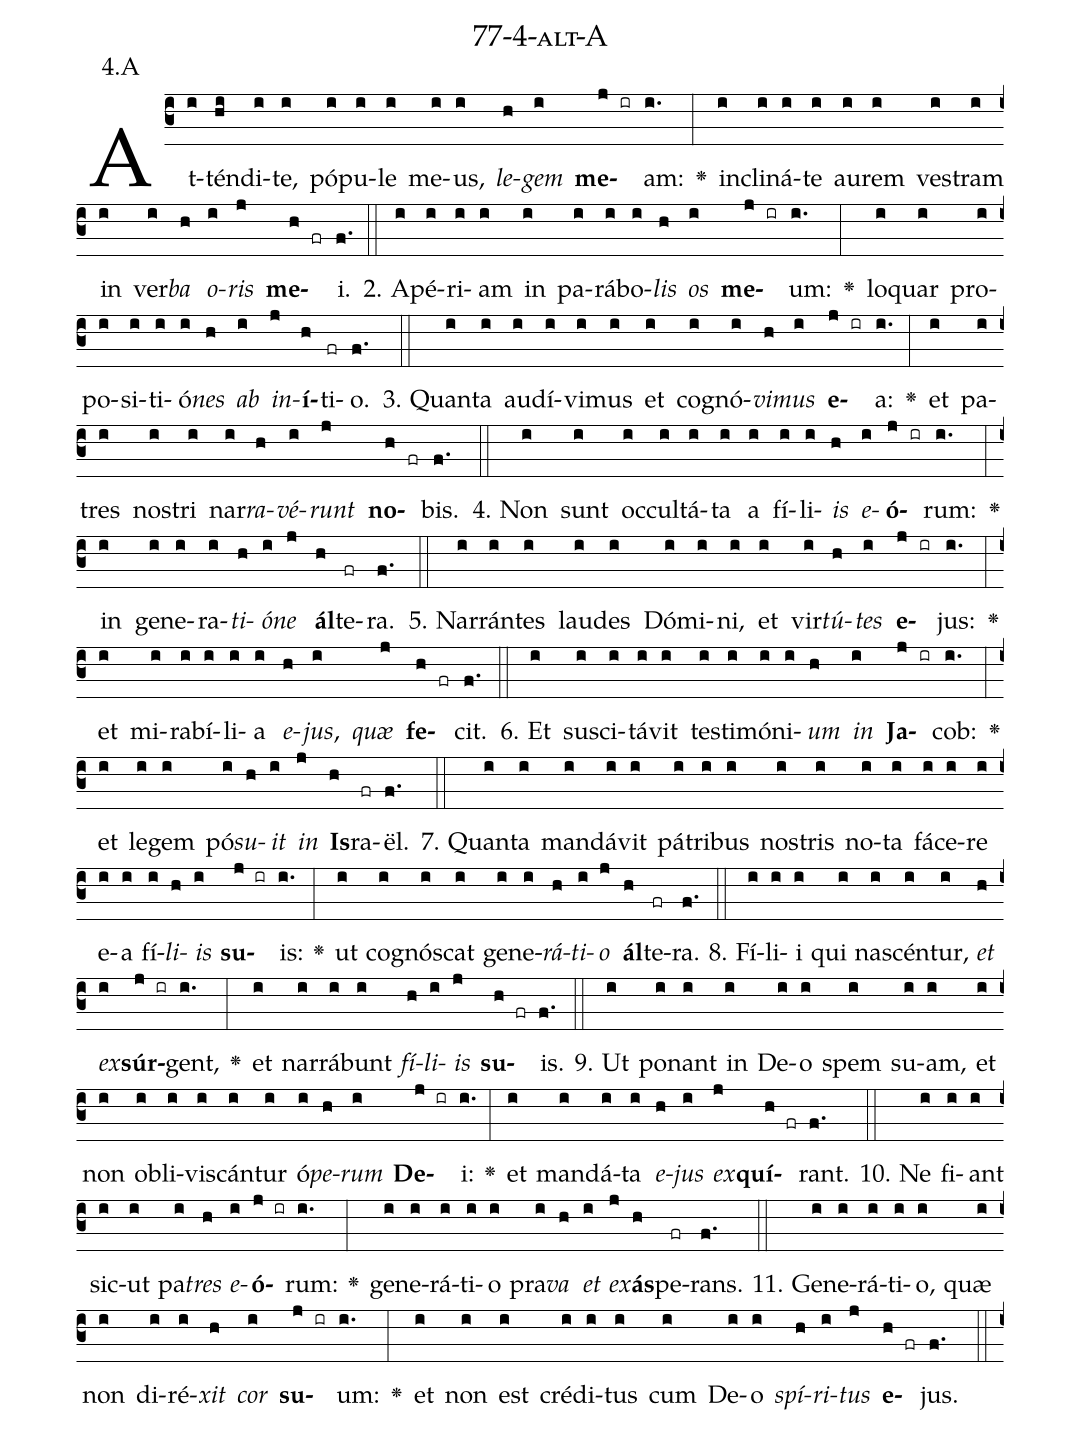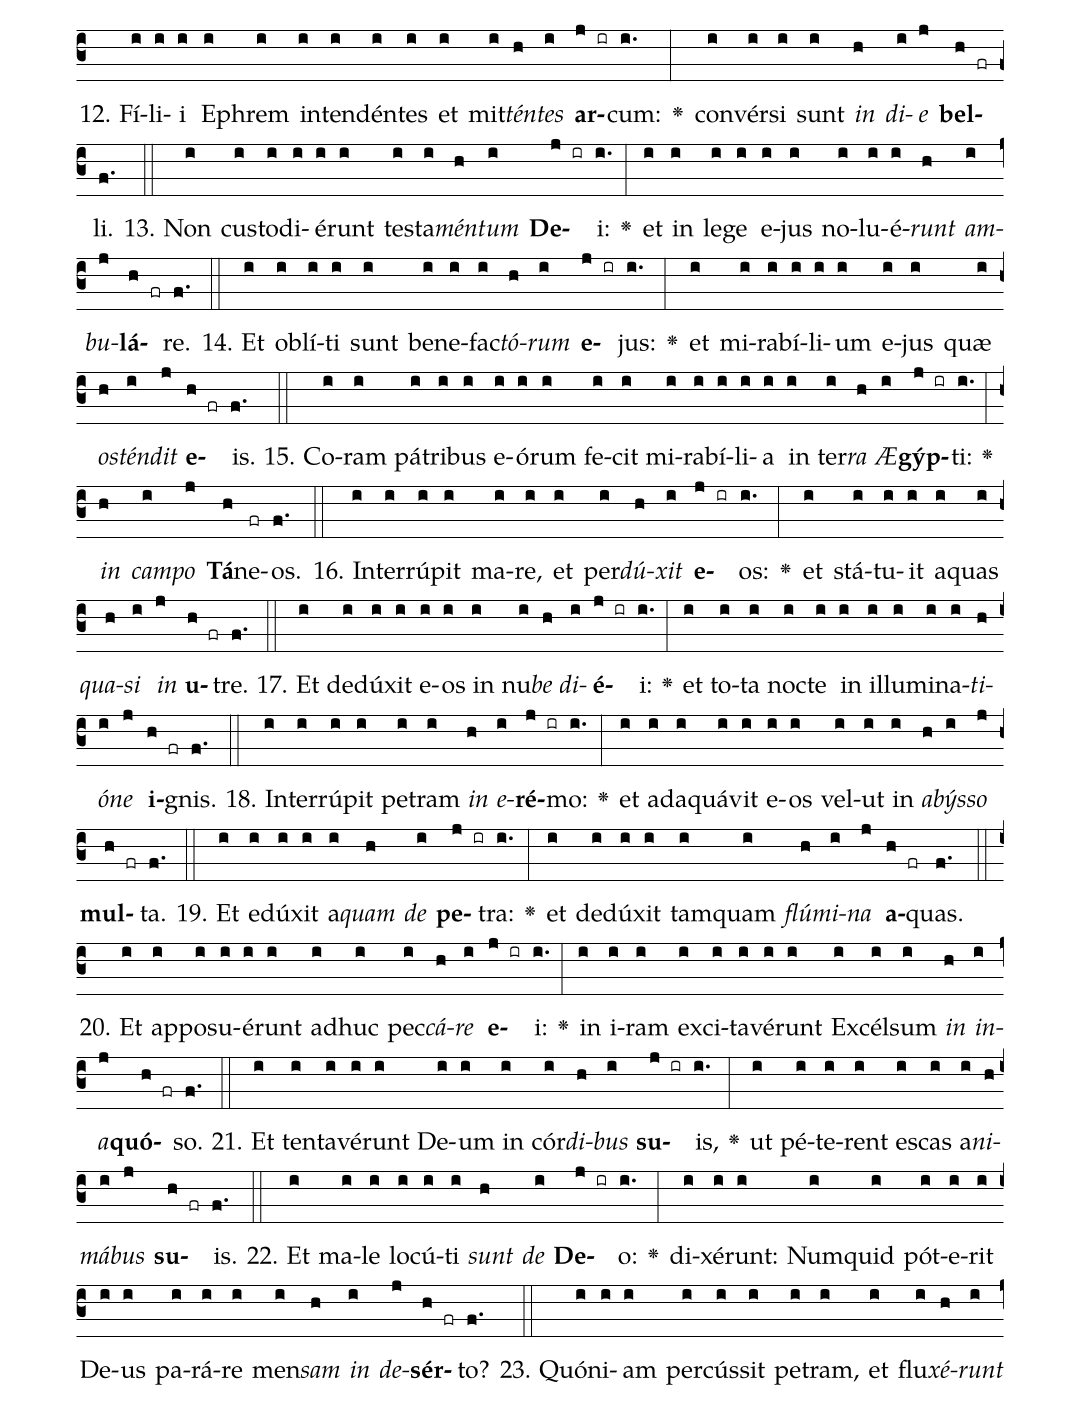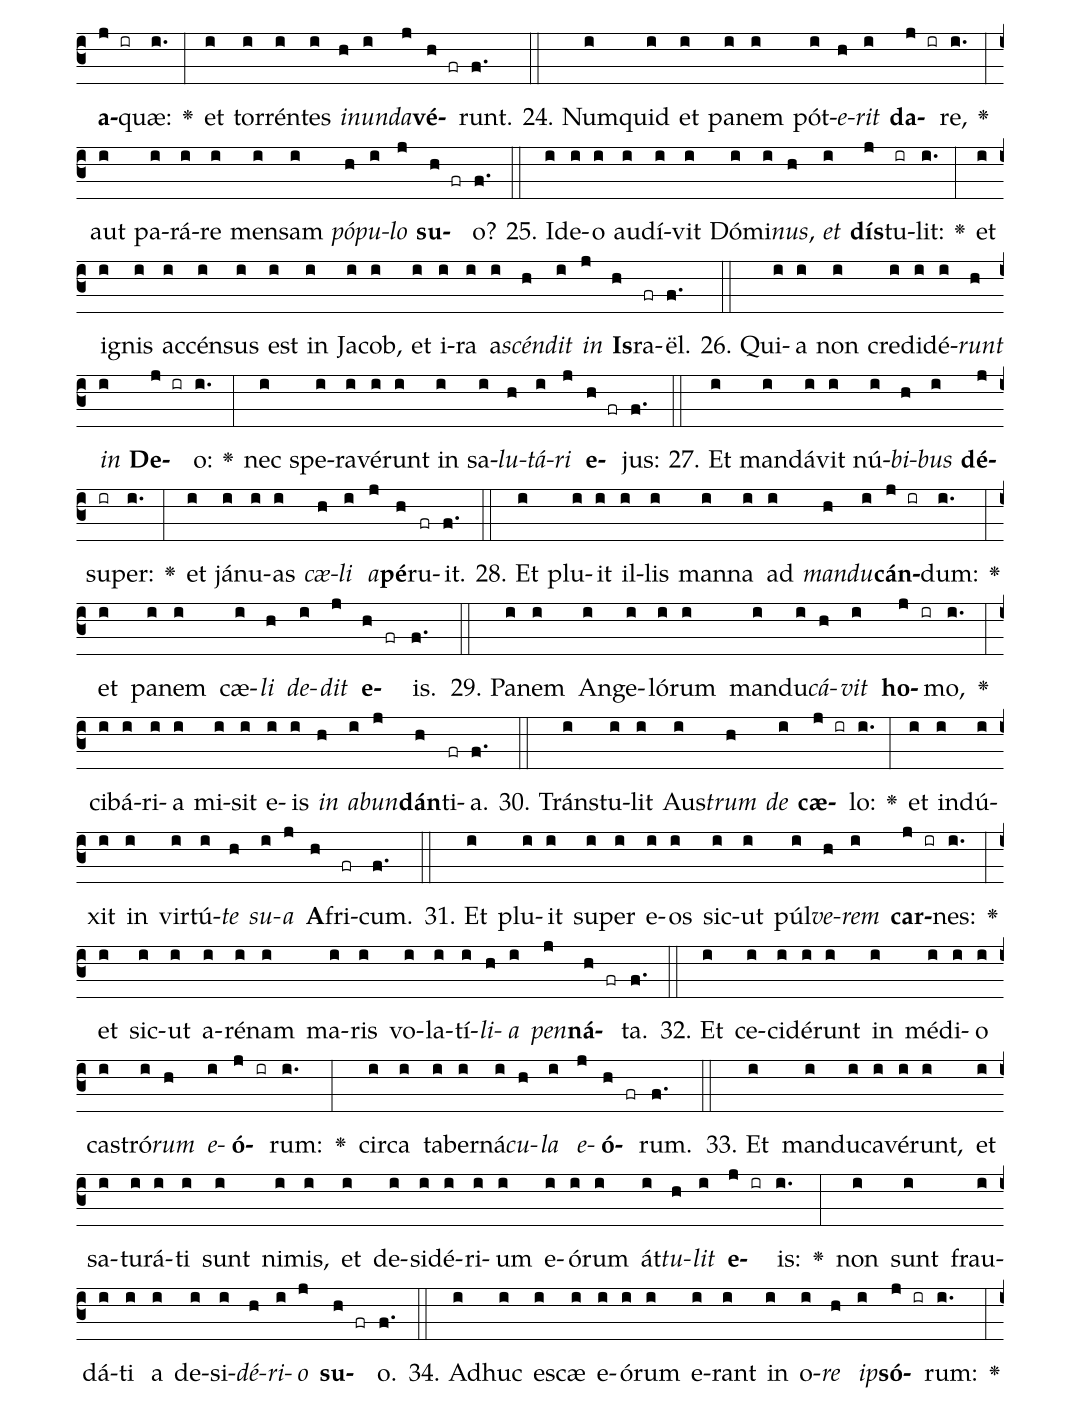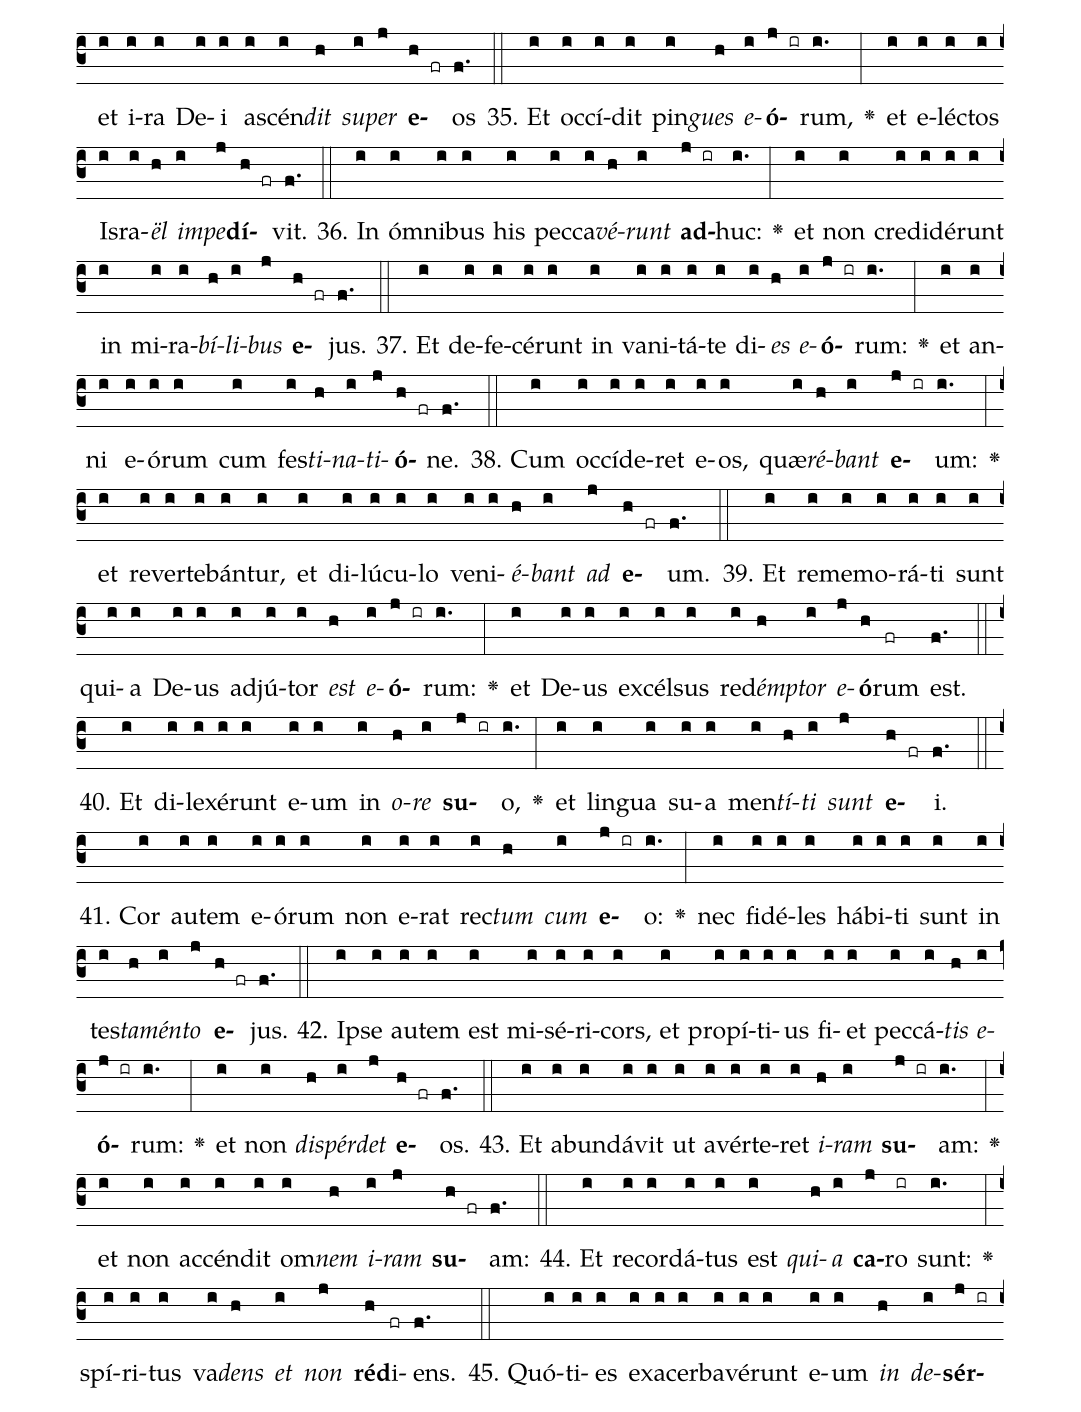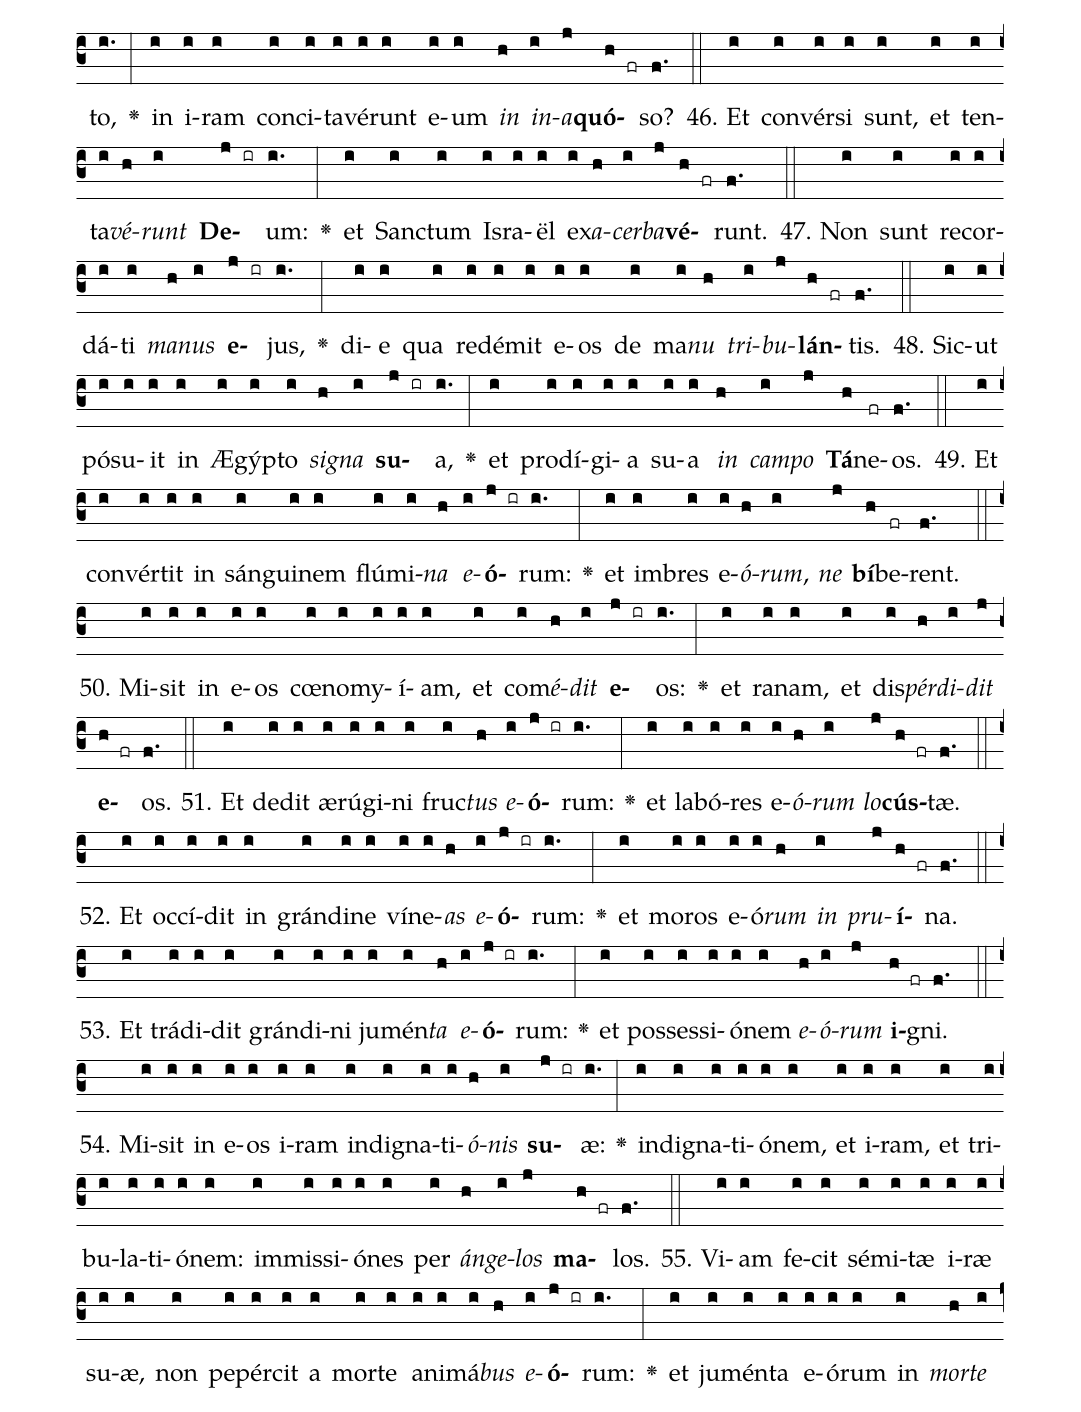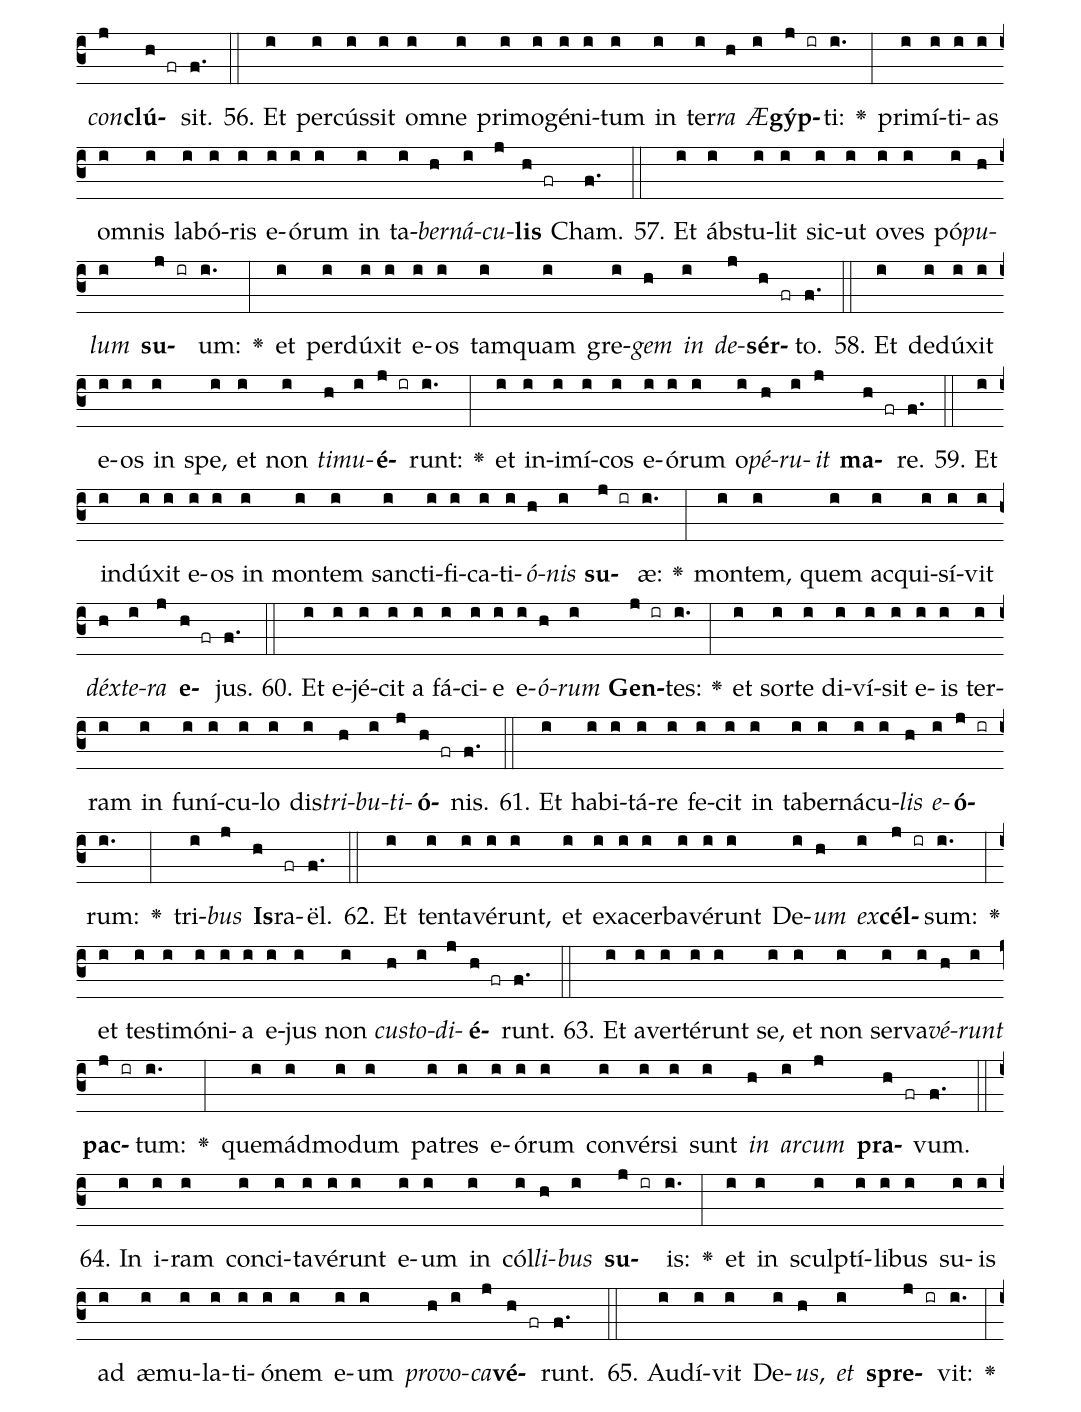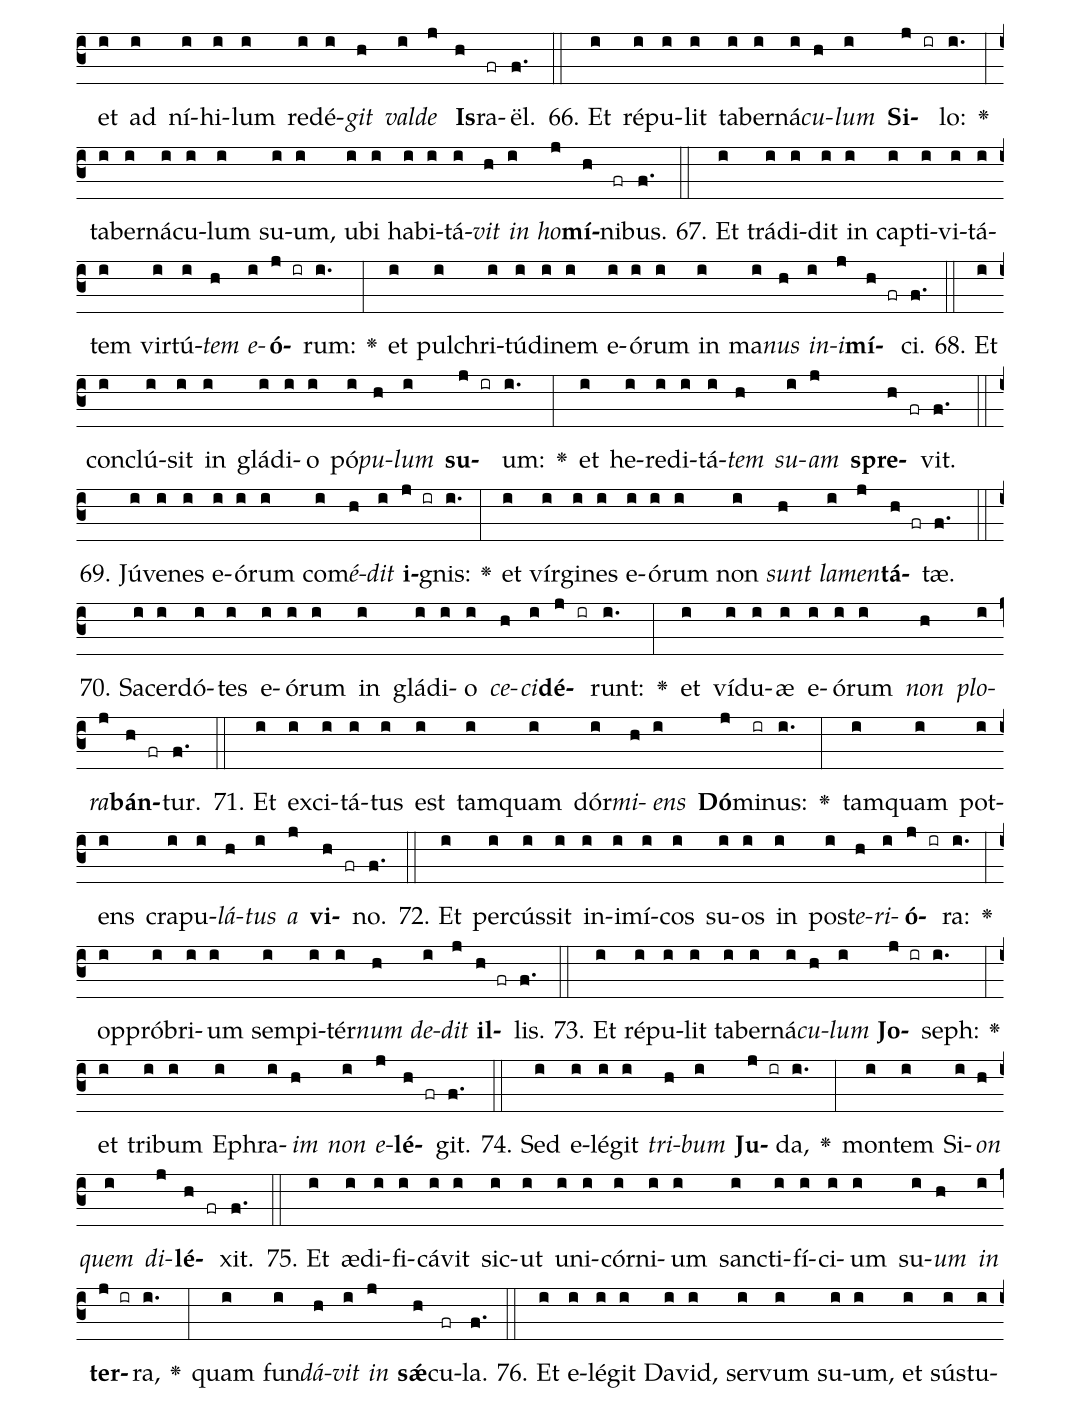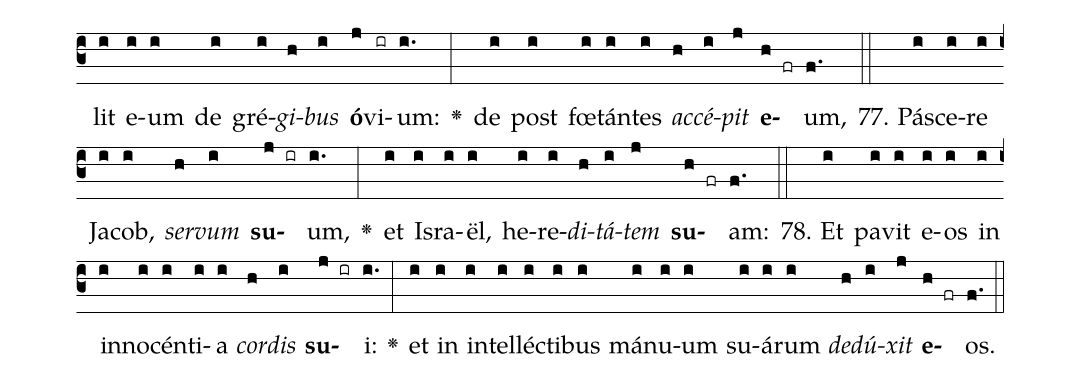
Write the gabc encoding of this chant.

name: 77-4-alt-A;
annotation: 4.A;
%%
(c3)At(i)tén(hi)di(i)te,(i) pó(i)pu(i)le(i) me(i)us,(i) <i>le</i>(h)<i>gem</i>(i) <b>me</b>(j ir)am:(i.) <v>\greheightstar</v>(:) in(i)cli(i)ná(i)te(i) au(i)rem(i) ves(i)tram(i) in(i) ver(i)<i>ba</i>(h) <i>o</i>(i)<i>ris</i>(j) <b>me</b>(h fr)i.(f.) (::)
2. A(i)pé(i)ri(i)am(i) in(i) pa(i)rá(i)bo(i)<i>lis</i>(h) <i>os</i>(i) <b>me</b>(j ir)um:(i.) <v>\greheightstar</v>(:) lo(i)quar(i) pro(i)po(i)si(i)ti(i)ó(i)<i>nes</i>(h) <i>ab</i>(i) <i>in</i>(j)<b>í</b>(h)ti(fr)o.(f.) (::)
3. Quan(i)ta(i) au(i)dí(i)vi(i)mus(i) et(i) co(i)gnó(i)<i>vi</i>(h)<i>mus</i>(i) <b>e</b>(j ir)a:(i.) <v>\greheightstar</v>(:) et(i) pa(i)tres(i) nos(i)tri(i) nar(i)<i>ra</i>(h)<i>vé</i>(i)<i>runt</i>(j) <b>no</b>(h fr)bis.(f.) (::)
4. Non(i) sunt(i) oc(i)cul(i)tá(i)ta(i) a(i) fí(i)li(i)<i>is</i>(h) <i>e</i>(i)<b>ó</b>(j ir)rum:(i.) <v>\greheightstar</v>(:) in(i) ge(i)ne(i)ra(i)<i>ti</i>(h)<i>ó</i>(i)<i>ne</i>(j) <b>ál</b>(h)te(fr)ra.(f.) (::)
5. Nar(i)rán(i)tes(i) lau(i)des(i) Dó(i)mi(i)ni,(i) et(i) vir(i)<i>tú</i>(h)<i>tes</i>(i) <b>e</b>(j ir)jus:(i.) <v>\greheightstar</v>(:) et(i) mi(i)ra(i)bí(i)li(i)a(i) <i>e</i>(h)<i>jus</i>,(i) <i>quæ</i>(j) <b>fe</b>(h fr)cit.(f.) (::)
6. Et(i) su(i)sci(i)tá(i)vit(i) tes(i)ti(i)mó(i)ni(i)<i>um</i>(h) <i>in</i>(i) <b>Ja</b>(j ir)cob:(i.) <v>\greheightstar</v>(:) et(i) le(i)gem(i) pó(i)<i>su</i>(h)<i>it</i>(i) <i>in</i>(j) <b>Is</b>(h)ra(fr)ël.(f.) (::)
7. Quan(i)ta(i) man(i)dá(i)vit(i) pá(i)tri(i)bus(i) nos(i)tris(i) no(i)ta(i) fá(i)ce(i)re(i) e(i)a(i) fí(i)<i>li</i>(h)<i>is</i>(i) <b>su</b>(j ir)is:(i.) <v>\greheightstar</v>(:) ut(i) co(i)gnós(i)cat(i) ge(i)ne(i)<i>rá</i>(h)<i>ti</i>(i)<i>o</i>(j) <b>ál</b>(h)te(fr)ra.(f.) (::)
8. Fí(i)li(i)i(i) qui(i) na(i)scén(i)tur,(i) <i>et</i>(h) <i>ex</i>(i)<b>súr</b>(j ir)gent,(i.) <v>\greheightstar</v>(:) et(i) nar(i)rá(i)bunt(i) <i>fí</i>(h)<i>li</i>(i)<i>is</i>(j) <b>su</b>(h fr)is.(f.) (::)
9. Ut(i) po(i)nant(i) in(i) De(i)o(i) spem(i) su(i)am,(i) et(i) non(i) ob(i)li(i)vis(i)cán(i)tur(i) ó(i)<i>pe</i>(h)<i>rum</i>(i) <b>De</b>(j ir)i:(i.) <v>\greheightstar</v>(:) et(i) man(i)dá(i)ta(i) <i>e</i>(h)<i>jus</i>(i) <i>ex</i>(j)<b>quí</b>(h fr)rant.(f.) (::)
10. Ne(i) fi(i)ant(i) sic(i)ut(i) pa(i)<i>tres</i>(h) <i>e</i>(i)<b>ó</b>(j ir)rum:(i.) <v>\greheightstar</v>(:) ge(i)ne(i)rá(i)ti(i)o(i) pra(i)<i>va</i>(h) <i>et</i>(i) <i>ex</i>(j)<b>ás</b>(h)pe(fr)rans.(f.) (::)
11. Ge(i)ne(i)rá(i)ti(i)o,(i) quæ(i) non(i) di(i)ré(i)<i>xit</i>(h) <i>cor</i>(i) <b>su</b>(j ir)um:(i.) <v>\greheightstar</v>(:) et(i) non(i) est(i) cré(i)di(i)tus(i) cum(i) De(i)o(i) <i>spí</i>(h)<i>ri</i>(i)<i>tus</i>(j) <b>e</b>(h fr)jus.(f.) (::)
12. Fí(i)li(i)i(i) E(i)phrem(i) in(i)ten(i)dén(i)tes(i) et(i) mit(i)<i>tén</i>(h)<i>tes</i>(i) <b>ar</b>(j ir)cum:(i.) <v>\greheightstar</v>(:) con(i)vér(i)si(i) sunt(i) <i>in</i>(h) <i>di</i>(i)<i>e</i>(j) <b>bel</b>(h fr)li.(f.) (::)
13. Non(i) cus(i)to(i)di(i)é(i)runt(i) tes(i)ta(i)<i>mén</i>(h)<i>tum</i>(i) <b>De</b>(j ir)i:(i.) <v>\greheightstar</v>(:) et(i) in(i) le(i)ge(i) e(i)jus(i) no(i)lu(i)é(i)<i>runt</i>(h) <i>am</i>(i)<i>bu</i>(j)<b>lá</b>(h fr)re.(f.) (::)
14. Et(i) ob(i)lí(i)ti(i) sunt(i) be(i)ne(i)fac(i)<i>tó</i>(h)<i>rum</i>(i) <b>e</b>(j ir)jus:(i.) <v>\greheightstar</v>(:) et(i) mi(i)ra(i)bí(i)li(i)um(i) e(i)jus(i) quæ(i) <i>os</i>(h)<i>tén</i>(i)<i>dit</i>(j) <b>e</b>(h fr)is.(f.) (::)
15. Co(i)ram(i) pá(i)tri(i)bus(i) e(i)ó(i)rum(i) fe(i)cit(i) mi(i)ra(i)bí(i)li(i)a(i) in(i) ter(i)<i>ra</i>(h) <i>Æ</i>(i)<b>gýp</b>(j ir)ti:(i.) <v>\greheightstar</v>(:) <i>in</i>(h) <i>cam</i>(i)<i>po</i>(j) <b>Tá</b>(h)ne(fr)os.(f.) (::)
16. In(i)ter(i)rú(i)pit(i) ma(i)re,(i) et(i) per(i)<i>dú</i>(h)<i>xit</i>(i) <b>e</b>(j ir)os:(i.) <v>\greheightstar</v>(:) et(i) stá(i)tu(i)it(i) a(i)quas(i) <i>qua</i>(h)<i>si</i>(i) <i>in</i>(j) <b>u</b>(h fr)tre.(f.) (::)
17. Et(i) de(i)dú(i)xit(i) e(i)os(i) in(i) nu(i)<i>be</i>(h) <i>di</i>(i)<b>é</b>(j ir)i:(i.) <v>\greheightstar</v>(:) et(i) to(i)ta(i) noc(i)te(i) in(i) il(i)lu(i)mi(i)na(i)<i>ti</i>(h)<i>ó</i>(i)<i>ne</i>(j) <b>i</b>(h fr)gnis.(f.) (::)
18. In(i)ter(i)rú(i)pit(i) pe(i)tram(i) <i>in</i>(h) <i>e</i>(i)<b>ré</b>(j ir)mo:(i.) <v>\greheightstar</v>(:) et(i) ad(i)a(i)quá(i)vit(i) e(i)os(i) vel(i)ut(i) in(i) <i>a</i>(h)<i>býs</i>(i)<i>so</i>(j) <b>mul</b>(h fr)ta.(f.) (::)
19. Et(i) e(i)dú(i)xit(i) a(i)<i>quam</i>(h) <i>de</i>(i) <b>pe</b>(j ir)tra:(i.) <v>\greheightstar</v>(:) et(i) de(i)dú(i)xit(i) tam(i)quam(i) <i>flú</i>(h)<i>mi</i>(i)<i>na</i>(j) <b>a</b>(h fr)quas.(f.) (::)
20. Et(i) ap(i)po(i)su(i)é(i)runt(i) ad(i)huc(i) pec(i)<i>cá</i>(h)<i>re</i>(i) <b>e</b>(j ir)i:(i.) <v>\greheightstar</v>(:) in(i) i(i)ram(i) ex(i)ci(i)ta(i)vé(i)runt(i) Ex(i)cél(i)sum(i) <i>in</i>(h) <i>in</i>(i)<i>a</i>(j)<b>quó</b>(h fr)so.(f.) (::)
21. Et(i) ten(i)ta(i)vé(i)runt(i) De(i)um(i) in(i) cór(i)<i>di</i>(h)<i>bus</i>(i) <b>su</b>(j ir)is,(i.) <v>\greheightstar</v>(:) ut(i) pé(i)te(i)rent(i) es(i)cas(i) a(i)<i>ni</i>(h)<i>má</i>(i)<i>bus</i>(j) <b>su</b>(h fr)is.(f.) (::)
22. Et(i) ma(i)le(i) lo(i)cú(i)ti(i) <i>sunt</i>(h) <i>de</i>(i) <b>De</b>(j ir)o:(i.) <v>\greheightstar</v>(:) di(i)xé(i)runt:(i) Num(i)quid(i) pót(i)e(i)rit(i) De(i)us(i) pa(i)rá(i)re(i) men(i)<i>sam</i>(h) <i>in</i>(i) <i>de</i>(j)<b>sér</b>(h fr)to?(f.) (::)
23. Quón(i)i(i)am(i) per(i)cús(i)sit(i) pe(i)tram,(i) et(i) flu(i)<i>xé</i>(h)<i>runt</i>(i) <b>a</b>(j ir)quæ:(i.) <v>\greheightstar</v>(:) et(i) tor(i)rén(i)tes(i) <i>in</i>(h)<i>un</i>(i)<i>da</i>(j)<b>vé</b>(h fr)runt.(f.) (::)
24. Num(i)quid(i) et(i) pa(i)nem(i) pót(i)<i>e</i>(h)<i>rit</i>(i) <b>da</b>(j ir)re,(i.) <v>\greheightstar</v>(:) aut(i) pa(i)rá(i)re(i) men(i)sam(i) <i>pó</i>(h)<i>pu</i>(i)<i>lo</i>(j) <b>su</b>(h fr)o?(f.) (::)
25. Id(i)e(i)o(i) au(i)dí(i)vit(i) Dó(i)mi(i)<i>nus</i>,(h) <i>et</i>(i) <b>dís</b>(j)tu(ir)lit:(i.) <v>\greheightstar</v>(:) et(i) i(i)gnis(i) ac(i)cén(i)sus(i) est(i) in(i) Ja(i)cob,(i) et(i) i(i)ra(i) a(i)<i>scén</i>(h)<i>dit</i>(i) <i>in</i>(j) <b>Is</b>(h)ra(fr)ël.(f.) (::)
26. Qui(i)a(i) non(i) cre(i)di(i)dé(i)<i>runt</i>(h) <i>in</i>(i) <b>De</b>(j ir)o:(i.) <v>\greheightstar</v>(:) nec(i) spe(i)ra(i)vé(i)runt(i) in(i) sa(i)<i>lu</i>(h)<i>tá</i>(i)<i>ri</i>(j) <b>e</b>(h fr)jus:(f.) (::)
27. Et(i) man(i)dá(i)vit(i) nú(i)<i>bi</i>(h)<i>bus</i>(i) <b>dé</b>(j)su(ir)per:(i.) <v>\greheightstar</v>(:) et(i) já(i)nu(i)as(i) <i>cæ</i>(h)<i>li</i>(i) <i>a</i>(j)<b>pé</b>(h)ru(fr)it.(f.) (::)
28. Et(i) plu(i)it(i) il(i)lis(i) man(i)na(i) ad(i) <i>man</i>(h)<i>du</i>(i)<b>cán</b>(j ir)dum:(i.) <v>\greheightstar</v>(:) et(i) pa(i)nem(i) cæ(i)<i>li</i>(h) <i>de</i>(i)<i>dit</i>(j) <b>e</b>(h fr)is.(f.) (::)
29. Pa(i)nem(i) An(i)ge(i)ló(i)rum(i) man(i)du(i)<i>cá</i>(h)<i>vit</i>(i) <b>ho</b>(j ir)mo,(i.) <v>\greheightstar</v>(:) ci(i)bá(i)ri(i)a(i) mi(i)sit(i) e(i)is(i) <i>in</i>(h) <i>ab</i>(i)<i>un</i>(j)<b>dán</b>(h)ti(fr)a.(f.) (::)
30. Tráns(i)tu(i)lit(i) Aus(i)<i>trum</i>(h) <i>de</i>(i) <b>cæ</b>(j ir)lo:(i.) <v>\greheightstar</v>(:) et(i) in(i)dú(i)xit(i) in(i) vir(i)tú(i)<i>te</i>(h) <i>su</i>(i)<i>a</i>(j) <b>A</b>(h)fri(fr)cum.(f.) (::)
31. Et(i) plu(i)it(i) su(i)per(i) e(i)os(i) sic(i)ut(i) púl(i)<i>ve</i>(h)<i>rem</i>(i) <b>car</b>(j ir)nes:(i.) <v>\greheightstar</v>(:) et(i) sic(i)ut(i) a(i)ré(i)nam(i) ma(i)ris(i) vo(i)la(i)tí(i)<i>li</i>(h)<i>a</i>(i) <i>pen</i>(j)<b>ná</b>(h fr)ta.(f.) (::)
32. Et(i) ce(i)ci(i)dé(i)runt(i) in(i) mé(i)di(i)o(i) cas(i)tró(i)<i>rum</i>(h) <i>e</i>(i)<b>ó</b>(j ir)rum:(i.) <v>\greheightstar</v>(:) cir(i)ca(i) ta(i)ber(i)ná(i)<i>cu</i>(h)<i>la</i>(i) <i>e</i>(j)<b>ó</b>(h fr)rum.(f.) (::)
33. Et(i) man(i)du(i)ca(i)vé(i)runt,(i) et(i) sa(i)tu(i)rá(i)ti(i) sunt(i) ni(i)mis,(i) et(i) de(i)si(i)dé(i)ri(i)um(i) e(i)ó(i)rum(i) át(i)<i>tu</i>(h)<i>lit</i>(i) <b>e</b>(j ir)is:(i.) <v>\greheightstar</v>(:) non(i) sunt(i) frau(i)dá(i)ti(i) a(i) de(i)si(i)<i>dé</i>(h)<i>ri</i>(i)<i>o</i>(j) <b>su</b>(h fr)o.(f.) (::)
34. Ad(i)huc(i) e(i)scæ(i) e(i)ó(i)rum(i) e(i)rant(i) in(i) o(i)<i>re</i>(h) <i>ip</i>(i)<b>só</b>(j ir)rum:(i.) <v>\greheightstar</v>(:) et(i) i(i)ra(i) De(i)i(i) a(i)scén(i)<i>dit</i>(h) <i>su</i>(i)<i>per</i>(j) <b>e</b>(h fr)os(f.) (::)
35. Et(i) oc(i)cí(i)dit(i) pin(i)<i>gues</i>(h) <i>e</i>(i)<b>ó</b>(j ir)rum,(i.) <v>\greheightstar</v>(:) et(i) e(i)léc(i)tos(i) Is(i)ra(i)<i>ël</i>(h) <i>im</i>(i)<i>pe</i>(j)<b>dí</b>(h fr)vit.(f.) (::)
36. In(i) óm(i)ni(i)bus(i) his(i) pec(i)ca(i)<i>vé</i>(h)<i>runt</i>(i) <b>ad</b>(j ir)huc:(i.) <v>\greheightstar</v>(:) et(i) non(i) cre(i)di(i)dé(i)runt(i) in(i) mi(i)ra(i)<i>bí</i>(h)<i>li</i>(i)<i>bus</i>(j) <b>e</b>(h fr)jus.(f.) (::)
37. Et(i) de(i)fe(i)cé(i)runt(i) in(i) va(i)ni(i)tá(i)te(i) di(i)<i>es</i>(h) <i>e</i>(i)<b>ó</b>(j ir)rum:(i.) <v>\greheightstar</v>(:) et(i) an(i)ni(i) e(i)ó(i)rum(i) cum(i) fes(i)<i>ti</i>(h)<i>na</i>(i)<i>ti</i>(j)<b>ó</b>(h fr)ne.(f.) (::)
38. Cum(i) oc(i)cí(i)de(i)ret(i) e(i)os,(i) quæ(i)<i>ré</i>(h)<i>bant</i>(i) <b>e</b>(j ir)um:(i.) <v>\greheightstar</v>(:) et(i) re(i)ver(i)te(i)bán(i)tur,(i) et(i) di(i)lú(i)cu(i)lo(i) ve(i)ni(i)<i>é</i>(h)<i>bant</i>(i) <i>ad</i>(j) <b>e</b>(h fr)um.(f.) (::)
39. Et(i) re(i)me(i)mo(i)rá(i)ti(i) sunt(i) qui(i)a(i) De(i)us(i) ad(i)jú(i)tor(i) <i>est</i>(h) <i>e</i>(i)<b>ó</b>(j ir)rum:(i.) <v>\greheightstar</v>(:) et(i) De(i)us(i) ex(i)cél(i)sus(i) red(i)<i>émp</i>(h)<i>tor</i>(i) <i>e</i>(j)<b>ó</b>(h)rum(fr) est.(f.) (::)
40. Et(i) di(i)le(i)xé(i)runt(i) e(i)um(i) in(i) <i>o</i>(h)<i>re</i>(i) <b>su</b>(j ir)o,(i.) <v>\greheightstar</v>(:) et(i) lin(i)gua(i) su(i)a(i) men(i)<i>tí</i>(h)<i>ti</i>(i) <i>sunt</i>(j) <b>e</b>(h fr)i.(f.) (::)
41. Cor(i) au(i)tem(i) e(i)ó(i)rum(i) non(i) e(i)rat(i) rec(i)<i>tum</i>(h) <i>cum</i>(i) <b>e</b>(j ir)o:(i.) <v>\greheightstar</v>(:) nec(i) fi(i)dé(i)les(i) há(i)bi(i)ti(i) sunt(i) in(i) tes(i)<i>ta</i>(h)<i>mén</i>(i)<i>to</i>(j) <b>e</b>(h fr)jus.(f.) (::)
42. Ip(i)se(i) au(i)tem(i) est(i) mi(i)sé(i)ri(i)cors,(i) et(i) pro(i)pí(i)ti(i)us(i) fi(i)et(i) pec(i)cá(i)<i>tis</i>(h) <i>e</i>(i)<b>ó</b>(j ir)rum:(i.) <v>\greheightstar</v>(:) et(i) non(i) <i>dis</i>(h)<i>pér</i>(i)<i>det</i>(j) <b>e</b>(h fr)os.(f.) (::)
43. Et(i) ab(i)un(i)dá(i)vit(i) ut(i) a(i)vér(i)te(i)ret(i) <i>i</i>(h)<i>ram</i>(i) <b>su</b>(j ir)am:(i.) <v>\greheightstar</v>(:) et(i) non(i) ac(i)cén(i)dit(i) om(i)<i>nem</i>(h) <i>i</i>(i)<i>ram</i>(j) <b>su</b>(h fr)am:(f.) (::)
44. Et(i) re(i)cor(i)dá(i)tus(i) est(i) <i>qui</i>(h)<i>a</i>(i) <b>ca</b>(j)ro(ir) sunt:(i.) <v>\greheightstar</v>(:) spí(i)ri(i)tus(i) va(i)<i>dens</i>(h) <i>et</i>(i) <i>non</i>(j) <b>réd</b>(h)i(fr)ens.(f.) (::)
45. Quó(i)ti(i)es(i) ex(i)a(i)cer(i)ba(i)vé(i)runt(i) e(i)um(i) <i>in</i>(h) <i>de</i>(i)<b>sér</b>(j ir)to,(i.) <v>\greheightstar</v>(:) in(i) i(i)ram(i) con(i)ci(i)ta(i)vé(i)runt(i) e(i)um(i) <i>in</i>(h) <i>in</i>(i)<i>a</i>(j)<b>quó</b>(h fr)so?(f.) (::)
46. Et(i) con(i)vér(i)si(i) sunt,(i) et(i) ten(i)ta(i)<i>vé</i>(h)<i>runt</i>(i) <b>De</b>(j ir)um:(i.) <v>\greheightstar</v>(:) et(i) Sanc(i)tum(i) Is(i)ra(i)ël(i) ex(i)<i>a</i>(h)<i>cer</i>(i)<i>ba</i>(j)<b>vé</b>(h fr)runt.(f.) (::)
47. Non(i) sunt(i) re(i)cor(i)dá(i)ti(i) <i>ma</i>(h)<i>nus</i>(i) <b>e</b>(j ir)jus,(i.) <v>\greheightstar</v>(:) di(i)e(i) qua(i) red(i)é(i)mit(i) e(i)os(i) de(i) ma(i)<i>nu</i>(h) <i>tri</i>(i)<i>bu</i>(j)<b>lán</b>(h fr)tis.(f.) (::)
48. Sic(i)ut(i) pó(i)su(i)it(i) in(i) Æ(i)gýp(i)to(i) <i>si</i>(h)<i>gna</i>(i) <b>su</b>(j ir)a,(i.) <v>\greheightstar</v>(:) et(i) prod(i)í(i)gi(i)a(i) su(i)a(i) <i>in</i>(h) <i>cam</i>(i)<i>po</i>(j) <b>Tá</b>(h)ne(fr)os.(f.) (::)
49. Et(i) con(i)vér(i)tit(i) in(i) sán(i)gui(i)nem(i) flú(i)mi(i)<i>na</i>(h) <i>e</i>(i)<b>ó</b>(j ir)rum:(i.) <v>\greheightstar</v>(:) et(i) im(i)bres(i) e(i)<i>ó</i>(h)<i>rum</i>,(i) <i>ne</i>(j) <b>bí</b>(h)be(fr)rent.(f.) (::)
50. Mi(i)sit(i) in(i) e(i)os(i) cœ(i)no(i)my(i)í(i)am,(i) et(i) com(i)<i>é</i>(h)<i>dit</i>(i) <b>e</b>(j ir)os:(i.) <v>\greheightstar</v>(:) et(i) ra(i)nam,(i) et(i) dis(i)<i>pér</i>(h)<i>di</i>(i)<i>dit</i>(j) <b>e</b>(h fr)os.(f.) (::)
51. Et(i) de(i)dit(i) æ(i)rú(i)gi(i)ni(i) fruc(i)<i>tus</i>(h) <i>e</i>(i)<b>ó</b>(j ir)rum:(i.) <v>\greheightstar</v>(:) et(i) la(i)bó(i)res(i) e(i)<i>ó</i>(h)<i>rum</i>(i) <i>lo</i>(j)<b>cús</b>(h fr)tæ.(f.) (::)
52. Et(i) oc(i)cí(i)dit(i) in(i) grán(i)di(i)ne(i) ví(i)ne(i)<i>as</i>(h) <i>e</i>(i)<b>ó</b>(j ir)rum:(i.) <v>\greheightstar</v>(:) et(i) mo(i)ros(i) e(i)ó(i)<i>rum</i>(h) <i>in</i>(i) <i>pru</i>(j)<b>í</b>(h fr)na.(f.) (::)
53. Et(i) trá(i)di(i)dit(i) grán(i)di(i)ni(i) ju(i)mén(i)<i>ta</i>(h) <i>e</i>(i)<b>ó</b>(j ir)rum:(i.) <v>\greheightstar</v>(:) et(i) pos(i)ses(i)si(i)ó(i)nem(i) <i>e</i>(h)<i>ó</i>(i)<i>rum</i>(j) <b>i</b>(h fr)gni.(f.) (::)
54. Mi(i)sit(i) in(i) e(i)os(i) i(i)ram(i) in(i)di(i)gna(i)ti(i)<i>ó</i>(h)<i>nis</i>(i) <b>su</b>(j ir)æ:(i.) <v>\greheightstar</v>(:) in(i)di(i)gna(i)ti(i)ó(i)nem,(i) et(i) i(i)ram,(i) et(i) tri(i)bu(i)la(i)ti(i)ó(i)nem:(i) im(i)mis(i)si(i)ó(i)nes(i) per(i) <i>án</i>(h)<i>ge</i>(i)<i>los</i>(j) <b>ma</b>(h fr)los.(f.) (::)
55. Vi(i)am(i) fe(i)cit(i) sé(i)mi(i)tæ(i) i(i)ræ(i) su(i)æ,(i) non(i) pe(i)pér(i)cit(i) a(i) mor(i)te(i) a(i)ni(i)má(i)<i>bus</i>(h) <i>e</i>(i)<b>ó</b>(j ir)rum:(i.) <v>\greheightstar</v>(:) et(i) ju(i)mén(i)ta(i) e(i)ó(i)rum(i) in(i) <i>mor</i>(h)<i>te</i>(i) <i>con</i>(j)<b>clú</b>(h fr)sit.(f.) (::)
56. Et(i) per(i)cús(i)sit(i) om(i)ne(i) pri(i)mo(i)gé(i)ni(i)tum(i) in(i) ter(i)<i>ra</i>(h) <i>Æ</i>(i)<b>gýp</b>(j ir)ti:(i.) <v>\greheightstar</v>(:) pri(i)mí(i)ti(i)as(i) om(i)nis(i) la(i)bó(i)ris(i) e(i)ó(i)rum(i) in(i) ta(i)<i>ber</i>(h)<i>ná</i>(i)<i>cu</i>(j)<b>lis</b>(h fr) Cham.(f.) (::)
57. Et(i) ábs(i)tu(i)lit(i) sic(i)ut(i) o(i)ves(i) pó(i)<i>pu</i>(h)<i>lum</i>(i) <b>su</b>(j ir)um:(i.) <v>\greheightstar</v>(:) et(i) per(i)dú(i)xit(i) e(i)os(i) tam(i)quam(i) gre(i)<i>gem</i>(h) <i>in</i>(i) <i>de</i>(j)<b>sér</b>(h fr)to.(f.) (::)
58. Et(i) de(i)dú(i)xit(i) e(i)os(i) in(i) spe,(i) et(i) non(i) <i>ti</i>(h)<i>mu</i>(i)<b>é</b>(j ir)runt:(i.) <v>\greheightstar</v>(:) et(i) in(i)i(i)mí(i)cos(i) e(i)ó(i)rum(i) o(i)<i>pé</i>(h)<i>ru</i>(i)<i>it</i>(j) <b>ma</b>(h fr)re.(f.) (::)
59. Et(i) in(i)dú(i)xit(i) e(i)os(i) in(i) mon(i)tem(i) sanc(i)ti(i)fi(i)ca(i)ti(i)<i>ó</i>(h)<i>nis</i>(i) <b>su</b>(j ir)æ:(i.) <v>\greheightstar</v>(:) mon(i)tem,(i) quem(i) ac(i)qui(i)sí(i)vit(i) <i>déx</i>(h)<i>te</i>(i)<i>ra</i>(j) <b>e</b>(h fr)jus.(f.) (::)
60. Et(i) e(i)jé(i)cit(i) a(i) fá(i)ci(i)e(i) e(i)<i>ó</i>(h)<i>rum</i>(i) <b>Gen</b>(j ir)tes:(i.) <v>\greheightstar</v>(:) et(i) sor(i)te(i) di(i)ví(i)sit(i) e(i)is(i) ter(i)ram(i) in(i) fu(i)ní(i)cu(i)lo(i) dis(i)<i>tri</i>(h)<i>bu</i>(i)<i>ti</i>(j)<b>ó</b>(h fr)nis.(f.) (::)
61. Et(i) ha(i)bi(i)tá(i)re(i) fe(i)cit(i) in(i) ta(i)ber(i)ná(i)cu(i)<i>lis</i>(h) <i>e</i>(i)<b>ó</b>(j ir)rum:(i.) <v>\greheightstar</v>(:) tri(i)<i>bus</i>(j) <b>Is</b>(h)ra(fr)ël.(f.) (::)
62. Et(i) ten(i)ta(i)vé(i)runt,(i) et(i) ex(i)a(i)cer(i)ba(i)vé(i)runt(i) De(i)<i>um</i>(h) <i>ex</i>(i)<b>cél</b>(j ir)sum:(i.) <v>\greheightstar</v>(:) et(i) tes(i)ti(i)mó(i)ni(i)a(i) e(i)jus(i) non(i) <i>cus</i>(h)<i>to</i>(i)<i>di</i>(j)<b>é</b>(h fr)runt.(f.) (::)
63. Et(i) a(i)ver(i)té(i)runt(i) se,(i) et(i) non(i) ser(i)va(i)<i>vé</i>(h)<i>runt</i>(i) <b>pac</b>(j ir)tum:(i.) <v>\greheightstar</v>(:) quem(i)ád(i)mo(i)dum(i) pa(i)tres(i) e(i)ó(i)rum(i) con(i)vér(i)si(i) sunt(i) <i>in</i>(h) <i>ar</i>(i)<i>cum</i>(j) <b>pra</b>(h fr)vum.(f.) (::)
64. In(i) i(i)ram(i) con(i)ci(i)ta(i)vé(i)runt(i) e(i)um(i) in(i) cól(i)<i>li</i>(h)<i>bus</i>(i) <b>su</b>(j ir)is:(i.) <v>\greheightstar</v>(:) et(i) in(i) sculp(i)tí(i)li(i)bus(i) su(i)is(i) ad(i) æ(i)mu(i)la(i)ti(i)ó(i)nem(i) e(i)um(i) <i>pro</i>(h)<i>vo</i>(i)<i>ca</i>(j)<b>vé</b>(h fr)runt.(f.) (::)
65. Au(i)dí(i)vit(i) De(i)<i>us</i>,(h) <i>et</i>(i) <b>spre</b>(j ir)vit:(i.) <v>\greheightstar</v>(:) et(i) ad(i) ní(i)hi(i)lum(i) red(i)é(i)<i>git</i>(h) <i>val</i>(i)<i>de</i>(j) <b>Is</b>(h)ra(fr)ël.(f.) (::)
66. Et(i) ré(i)pu(i)lit(i) ta(i)ber(i)ná(i)<i>cu</i>(h)<i>lum</i>(i) <b>Si</b>(j ir)lo:(i.) <v>\greheightstar</v>(:) ta(i)ber(i)ná(i)cu(i)lum(i) su(i)um,(i) u(i)bi(i) ha(i)bi(i)tá(i)<i>vit</i>(h) <i>in</i>(i) <i>ho</i>(j)<b>mí</b>(h)ni(fr)bus.(f.) (::)
67. Et(i) trá(i)di(i)dit(i) in(i) cap(i)ti(i)vi(i)tá(i)tem(i) vir(i)tú(i)<i>tem</i>(h) <i>e</i>(i)<b>ó</b>(j ir)rum:(i.) <v>\greheightstar</v>(:) et(i) pul(i)chri(i)tú(i)di(i)nem(i) e(i)ó(i)rum(i) in(i) ma(i)<i>nus</i>(h) <i>in</i>(i)<i>i</i>(j)<b>mí</b>(h fr)ci.(f.) (::)
68. Et(i) con(i)clú(i)sit(i) in(i) glá(i)di(i)o(i) pó(i)<i>pu</i>(h)<i>lum</i>(i) <b>su</b>(j ir)um:(i.) <v>\greheightstar</v>(:) et(i) he(i)re(i)di(i)tá(i)<i>tem</i>(h) <i>su</i>(i)<i>am</i>(j) <b>spre</b>(h fr)vit.(f.) (::)
69. Jú(i)ve(i)nes(i) e(i)ó(i)rum(i) com(i)<i>é</i>(h)<i>dit</i>(i) <b>i</b>(j ir)gnis:(i.) <v>\greheightstar</v>(:) et(i) vír(i)gi(i)nes(i) e(i)ó(i)rum(i) non(i) <i>sunt</i>(h) <i>la</i>(i)<i>men</i>(j)<b>tá</b>(h fr)tæ.(f.) (::)
70. Sa(i)cer(i)dó(i)tes(i) e(i)ó(i)rum(i) in(i) glá(i)di(i)o(i) <i>ce</i>(h)<i>ci</i>(i)<b>dé</b>(j ir)runt:(i.) <v>\greheightstar</v>(:) et(i) ví(i)du(i)æ(i) e(i)ó(i)rum(i) <i>non</i>(h) <i>plo</i>(i)<i>ra</i>(j)<b>bán</b>(h fr)tur.(f.) (::)
71. Et(i) ex(i)ci(i)tá(i)tus(i) est(i) tam(i)quam(i) dór(i)<i>mi</i>(h)<i>ens</i>(i) <b>Dó</b>(j)mi(ir)nus:(i.) <v>\greheightstar</v>(:) tam(i)quam(i) pot(i)ens(i) cra(i)pu(i)<i>lá</i>(h)<i>tus</i>(i) <i>a</i>(j) <b>vi</b>(h fr)no.(f.) (::)
72. Et(i) per(i)cús(i)sit(i) in(i)i(i)mí(i)cos(i) su(i)os(i) in(i) post(i)<i>e</i>(h)<i>ri</i>(i)<b>ó</b>(j ir)ra:(i.) <v>\greheightstar</v>(:) op(i)pró(i)bri(i)um(i) sem(i)pi(i)tér(i)<i>num</i>(h) <i>de</i>(i)<i>dit</i>(j) <b>il</b>(h fr)lis.(f.) (::)
73. Et(i) ré(i)pu(i)lit(i) ta(i)ber(i)ná(i)<i>cu</i>(h)<i>lum</i>(i) <b>Jo</b>(j ir)seph:(i.) <v>\greheightstar</v>(:) et(i) tri(i)bum(i) E(i)phra(i)<i>im</i>(h) <i>non</i>(i) <i>e</i>(j)<b>lé</b>(h fr)git.(f.) (::)
74. Sed(i) e(i)lé(i)git(i) <i>tri</i>(h)<i>bum</i>(i) <b>Ju</b>(j ir)da,(i.) <v>\greheightstar</v>(:) mon(i)tem(i) Si(i)<i>on</i>(h) <i>quem</i>(i) <i>di</i>(j)<b>lé</b>(h fr)xit.(f.) (::)
75. Et(i) æ(i)di(i)fi(i)cá(i)vit(i) sic(i)ut(i) u(i)ni(i)cór(i)ni(i)um(i) sanc(i)ti(i)fí(i)ci(i)um(i) su(i)<i>um</i>(h) <i>in</i>(i) <b>ter</b>(j ir)ra,(i.) <v>\greheightstar</v>(:) quam(i) fun(i)<i>dá</i>(h)<i>vit</i>(i) <i>in</i>(j) <b>sǽ</b>(h)cu(fr)la.(f.) (::)
76. Et(i) e(i)lé(i)git(i) Da(i)vid,(i) ser(i)vum(i) su(i)um,(i) et(i) sús(i)tu(i)lit(i) e(i)um(i) de(i) gré(i)<i>gi</i>(h)<i>bus</i>(i) <b>ó</b>(j)vi(ir)um:(i.) <v>\greheightstar</v>(:) de(i) post(i) fœ(i)tán(i)tes(i) <i>ac</i>(h)<i>cé</i>(i)<i>pit</i>(j) <b>e</b>(h fr)um,(f.) (::)
77. Pá(i)sce(i)re(i) Ja(i)cob,(i) <i>ser</i>(h)<i>vum</i>(i) <b>su</b>(j ir)um,(i.) <v>\greheightstar</v>(:) et(i) Is(i)ra(i)ël,(i) he(i)re(i)<i>di</i>(h)<i>tá</i>(i)<i>tem</i>(j) <b>su</b>(h fr)am:(f.) (::)
78. Et(i) pa(i)vit(i) e(i)os(i) in(i) in(i)no(i)cén(i)ti(i)a(i) <i>cor</i>(h)<i>dis</i>(i) <b>su</b>(j ir)i:(i.) <v>\greheightstar</v>(:) et(i) in(i) in(i)tel(i)léc(i)ti(i)bus(i) má(i)nu(i)um(i) su(i)á(i)rum(i) <i>de</i>(h)<i>dú</i>(i)<i>xit</i>(j) <b>e</b>(h fr)os.(f.) (::)
